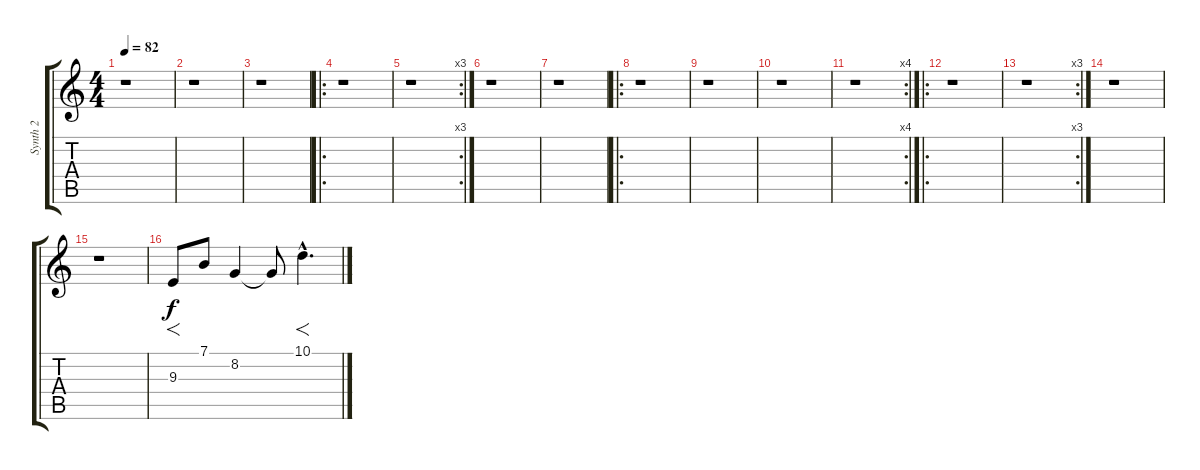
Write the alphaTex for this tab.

\track ("Synth 2" "Synth 2") {instrument churchorgan}
\staff {score tabs}
\tuning (E4 B3 G3 D3 A2 E2) {hide}
\ts (4 4)
\tempo 82
\clef g2
\ks c
r.1{dy f instrument churchorgan} |
r.1 |
r.1 |
\ro
r.1 |
\rc 3
r.1 |
r.1 |
r.1 |
\ro
r.1 |
r.1 |
r.1 |
\rc 4
r.1 |
\ro
r.1 |
\rc 3
r.1 |
r.1 |
r.1 |
9.3.8{f} 7.1.8 8.2.4 8.2{t}.8 10.1{hac}.4{f d}
